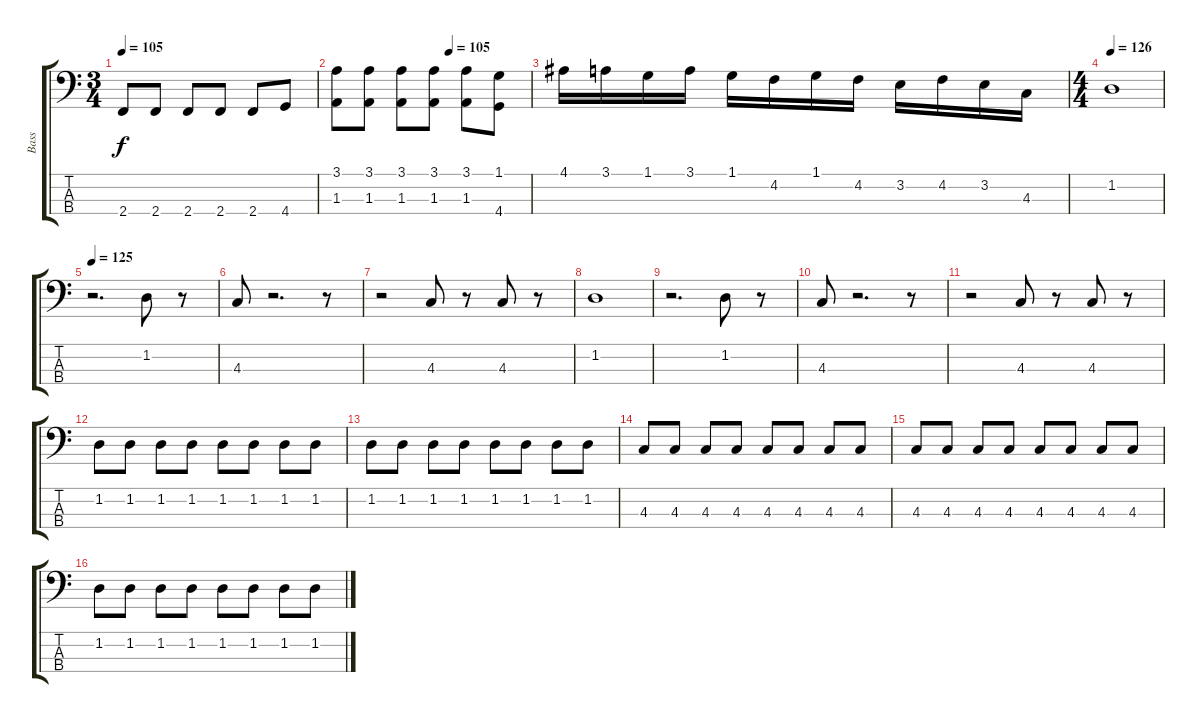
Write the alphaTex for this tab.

\track ("Bass" "Bass") {instrument electricbassfinger}
\staff {score tabs}
\tuning (Gb2 Db2 Ab1 Eb1) {hide}
\ts (3 4)
\tempo 105
\clef f4
\ks c
2.4.8{dy f} 2.4.8 2.4.8 2.4.8 2.4.8 4.4.8 |
\tempo (105 0.5833333333333334)
(3.1 1.3).8 (3.1 1.3).8 (3.1 1.3).8 (3.1 1.3).8 (3.1 1.3).8 (1.1 4.4).8 |
4.1.16 3.1.16 1.1.16 3.1.16 1.1.16 4.2.16 1.1.16 4.2.16 3.2.16 4.2.16 3.2.16 4.3.16 |
\ts (4 4)
\tempo 126
1.2.1 |
\tempo 125
r.2{d} 1.2.8 r.8 |
4.3.8 r.2{d} r.8 |
r.2 4.3.8 r.8 4.3.8 r.8 |
1.2.1 |
r.2{d} 1.2.8 r.8 |
4.3.8 r.2{d} r.8 |
r.2 4.3.8 r.8 4.3.8 r.8 |
1.2.8 1.2.8 1.2.8 1.2.8 1.2.8 1.2.8 1.2.8 1.2.8 |
1.2.8 1.2.8 1.2.8 1.2.8 1.2.8 1.2.8 1.2.8 1.2.8 |
4.3.8 4.3.8 4.3.8 4.3.8 4.3.8 4.3.8 4.3.8 4.3.8 |
4.3.8 4.3.8 4.3.8 4.3.8 4.3.8 4.3.8 4.3.8 4.3.8 |
1.2.8 1.2.8 1.2.8 1.2.8 1.2.8 1.2.8 1.2.8 1.2.8
